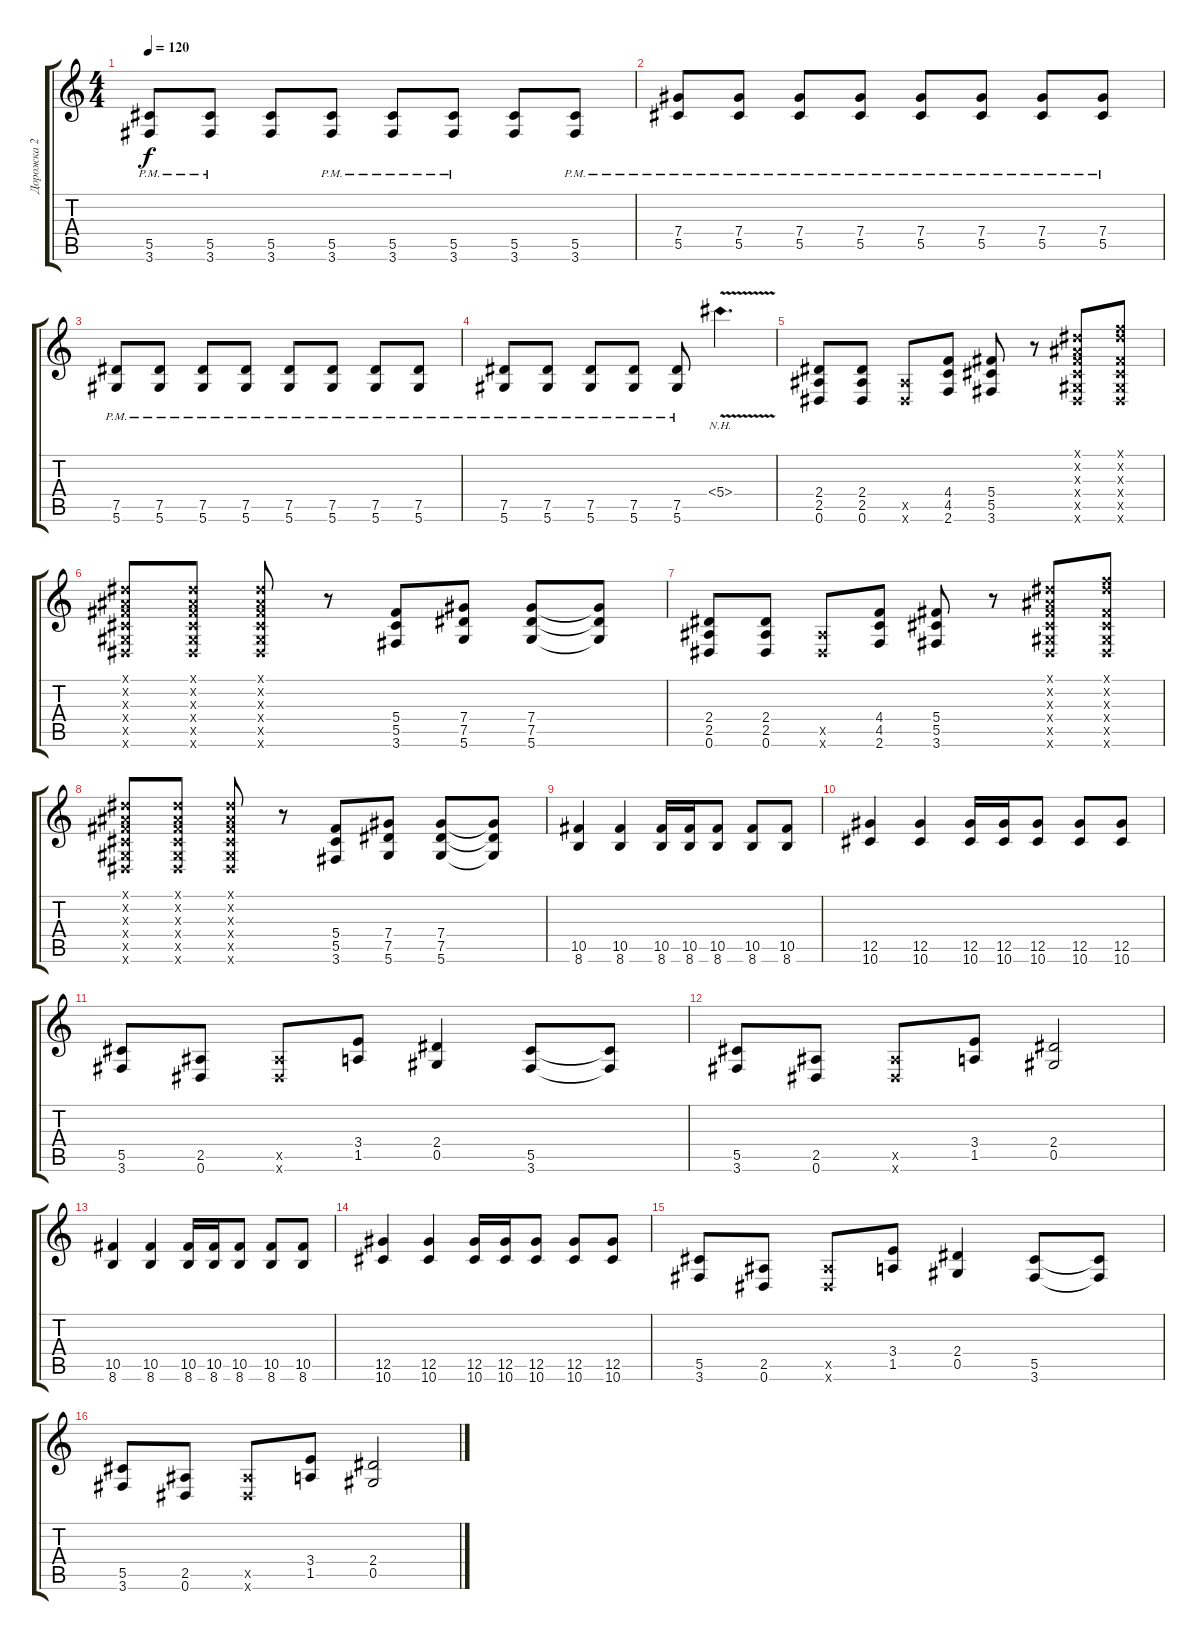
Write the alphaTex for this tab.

\track ("Дорожка 2" "Дорожка 2") {instrument overdrivenguitar}
\staff {score tabs}
\tuning (Eb4 Bb3 Gb3 Db3 Ab2 Eb2) {hide}
\ts (4 4)
\tempo 120
\clef g2
\ks c
(5.5{pm} 3.6{pm}).8{dy f} (5.5{pm} 3.6{pm}).8 (5.5 3.6).8 (5.5{pm} 3.6{pm}).8 (5.5{pm} 3.6{pm}).8 (5.5{pm} 3.6{pm}).8 (5.5 3.6).8 (5.5{pm} 3.6{pm}).8 |
(7.4{pm} 5.5{pm}).8 (7.4{pm} 5.5{pm}).8 (7.4{pm} 5.5{pm}).8 (7.4{pm} 5.5{pm}).8 (7.4{pm} 5.5{pm}).8 (7.4{pm} 5.5{pm}).8 (7.4{pm} 5.5{pm}).8 (7.4{pm} 5.5{pm}).8 |
(7.5{pm} 5.6{pm}).8 (7.5{pm} 5.6{pm}).8 (7.5{pm} 5.6{pm}).8 (7.5{pm} 5.6{pm}).8 (7.5{pm} 5.6{pm}).8 (7.5{pm} 5.6{pm}).8 (7.5{pm} 5.6{pm}).8 (7.5{pm} 5.6{pm}).8 |
(7.5{pm} 5.6{pm}).8 (7.5{pm} 5.6{pm}).8 (7.5{pm} 5.6{pm}).8 (7.5{pm} 5.6{pm}).8 (7.5{pm} 5.6{pm}).8 5.4{nh v}.4{d} |
(2.4 2.5 0.6).8 (2.4 2.5 0.6).8 (2.5{x} 0.6{x}).8 (4.4 4.5 2.6).8 (5.4 5.5 3.6).8 r.8 (0.1{x} 0.2{x} 0.3{x} 0.4{x} 0.5{x} 0.6{x}).8 (0.1{x} 7.2{x} 0.3{x} 0.4{x} 0.5{x} 0.6{x}).8 |
(0.1{x} 0.2{x} 0.3{x} 0.4{x} 0.5{x} 0.6{x}).8 (0.1{x} 0.2{x} 0.3{x} 0.4{x} 0.5{x} 0.6{x}).8 (0.1{x} 0.2{x} 0.3{x} 0.4{x} 0.5{x} 0.6{x}).8 r.8 (5.4 5.5 3.6).8 (7.4 7.5 5.6).8 (7.4 7.5 5.6).8 (7.4{t} 7.5{t} 5.6{t}).8 |
(2.4 2.5 0.6).8 (2.4 2.5 0.6).8 (2.5{x} 0.6{x}).8 (4.4 4.5 2.6).8 (5.4 5.5 3.6).8 r.8 (0.1{x} 0.2{x} 0.3{x} 0.4{x} 0.5{x} 0.6{x}).8 (0.1{x} 7.2{x} 0.3{x} 0.4{x} 0.5{x} 0.6{x}).8 |
(0.1{x} 0.2{x} 0.3{x} 0.4{x} 0.5{x} 0.6{x}).8 (0.1{x} 0.2{x} 0.3{x} 0.4{x} 0.5{x} 0.6{x}).8 (0.1{x} 0.2{x} 0.3{x} 0.4{x} 0.5{x} 0.6{x}).8 r.8 (5.4 5.5 3.6).8 (7.4 7.5 5.6).8 (7.4 7.5 5.6).8 (7.4{t} 7.5{t} 5.6{t}).8 |
(10.5 8.6).4{instrument distortionguitar} (10.5 8.6).4 (10.5 8.6).16 (10.5 8.6).16 (10.5 8.6).8 (10.5 8.6).8 (10.5 8.6).8 |
(12.5 10.6).4 (12.5 10.6).4 (12.5 10.6).16 (12.5 10.6).16 (12.5 10.6).8 (12.5 10.6).8 (12.5 10.6).8 |
(5.5 3.6).8 (2.5 0.6).8 (2.5{x} 0.6{x}).8 (3.4 1.5).8 (2.4 0.5).4 (5.5 3.6).8 (5.5{t} 3.6{t}).8 |
(5.5 3.6).8 (2.5 0.6).8 (2.5{x} 0.6{x}).8 (3.4 1.5).8 (2.4 0.5).2 |
(10.5 8.6).4{instrument distortionguitar} (10.5 8.6).4 (10.5 8.6).16 (10.5 8.6).16 (10.5 8.6).8 (10.5 8.6).8 (10.5 8.6).8 |
(12.5 10.6).4 (12.5 10.6).4 (12.5 10.6).16 (12.5 10.6).16 (12.5 10.6).8 (12.5 10.6).8 (12.5 10.6).8 |
(5.5 3.6).8 (2.5 0.6).8 (2.5{x} 0.6{x}).8 (3.4 1.5).8 (2.4 0.5).4 (5.5 3.6).8 (5.5{t} 3.6{t}).8 |
(5.5 3.6).8 (2.5 0.6).8 (2.5{x} 0.6{x}).8 (3.4 1.5).8 (2.4 0.5).2
